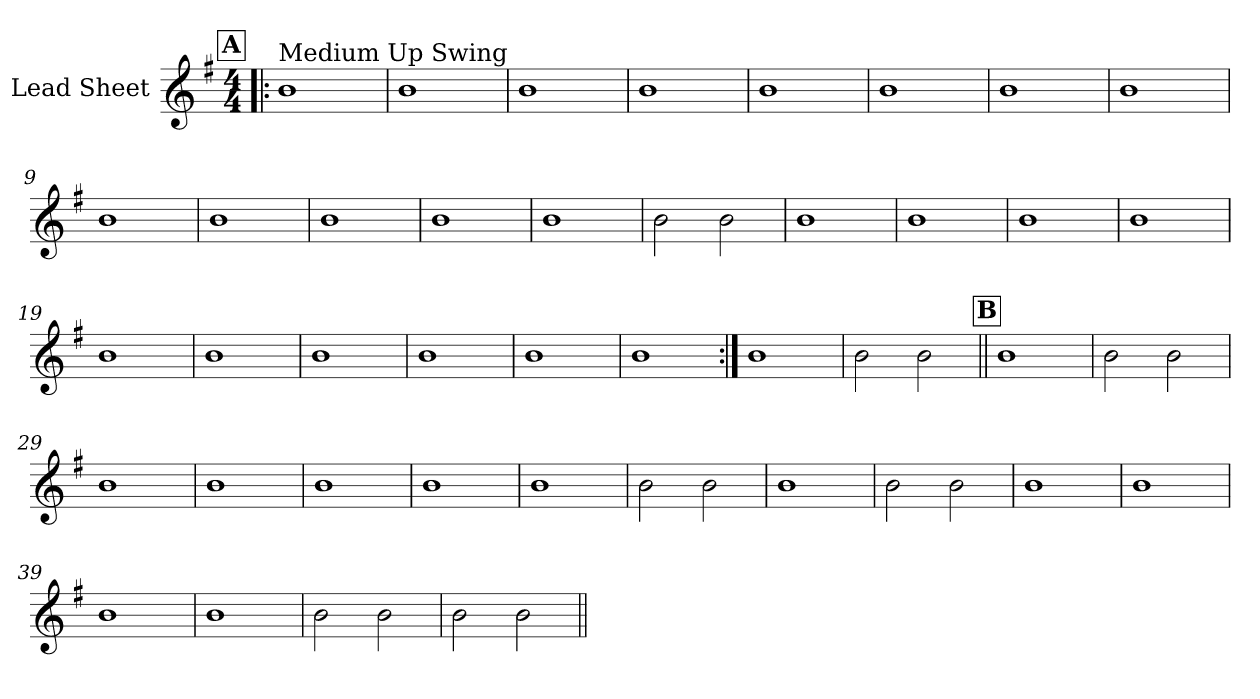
**kern
*part1
*staff1
*I"Lead Sheet
*clefG2
*k[f#]
*G:
*M4/4
!!LO:REH:place=s1:a:fs=14:t=A
=1!|:
!LO:TX:a:t=Medium Up Swing
1b
=2
1b
=3
1b
=4
1b
!!LO:LB:g=z
=5
1b
=6
1b
=7
1b
=8
1b
!!LO:LB:g=z
=9
1b
=10
1b
=11
1b
=12
1b
!!LO:LB:g=z
=13
1b
=14
2b\
2b\
=15
1b
=16
1b
!!LO:LB:g=z
=17
1b
=18
1b
=19
1b
=20
1b
!!LO:LB:g=z
=21
1b
=22
1b
=23
1b
=24
1b
!!LO:LB:g=z
=25:|!
1b
=26
2b\
2b\
!!LO:LB:g=z
!!LO:REH:place=s1:a:fs=14:t=B
=27||
1b
=28
2b\
2b\
=29
1b
=30
1b
!!LO:LB:g=z
=31
1b
=32
1b
=33
1b
=34
2b\
2b\
!!LO:LB:g=z
=35
1b
=36
2b\
2b\
=37
1b
=38
1b
!!LO:PB:g=z
=39
1b
=40
1b
=41
2b\
2b\
=42
2b\
2b\
=||
*-
